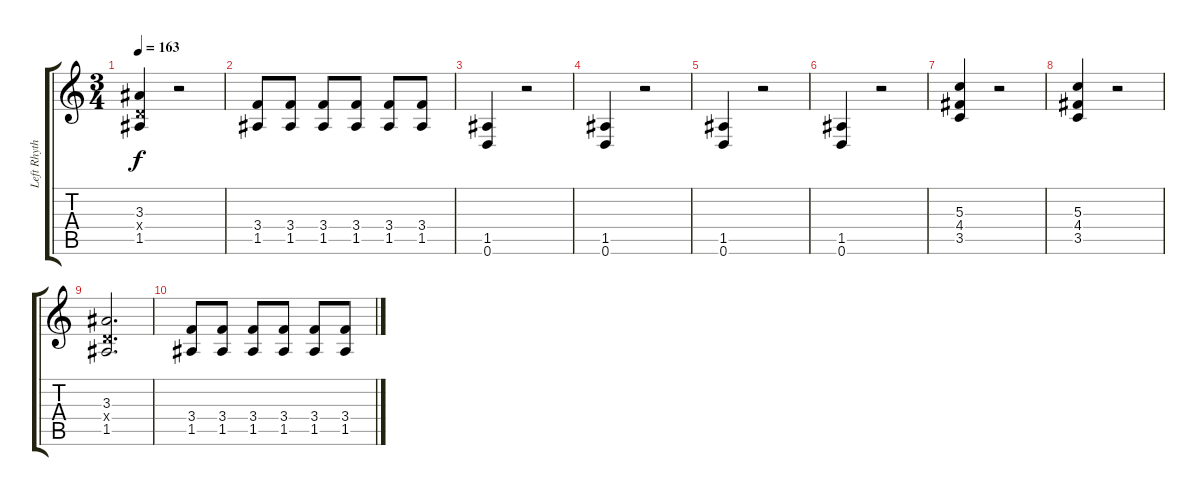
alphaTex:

\track ("Left Rhythm" "Left Rhyth") {instrument distortionguitar}
\staff {score tabs}
\tuning (E4 B3 G3 D3 A2 D2) {hide}
\ts (3 4)
\tempo 163
\clef g2
\ks c
(3.3 0.4{x} 1.5).4{dy f} r.2 |
(3.4 1.5).8 (3.4 1.5).8 (3.4 1.5).8 (3.4 1.5).8 (3.4 1.5).8 (3.4 1.5).8 |
(1.5 0.6).4 r.2 |
(1.5 0.6).4 r.2 |
(1.5 0.6).4 r.2 |
(1.5 0.6).4 r.2 |
(5.3 4.4 3.5).4 r.2 |
(5.3 4.4 3.5).4 r.2 |
(3.3 0.4{x} 1.5).2{d} |
(3.4 1.5).8 (3.4 1.5).8 (3.4 1.5).8 (3.4 1.5).8 (3.4 1.5).8 (3.4 1.5).8
